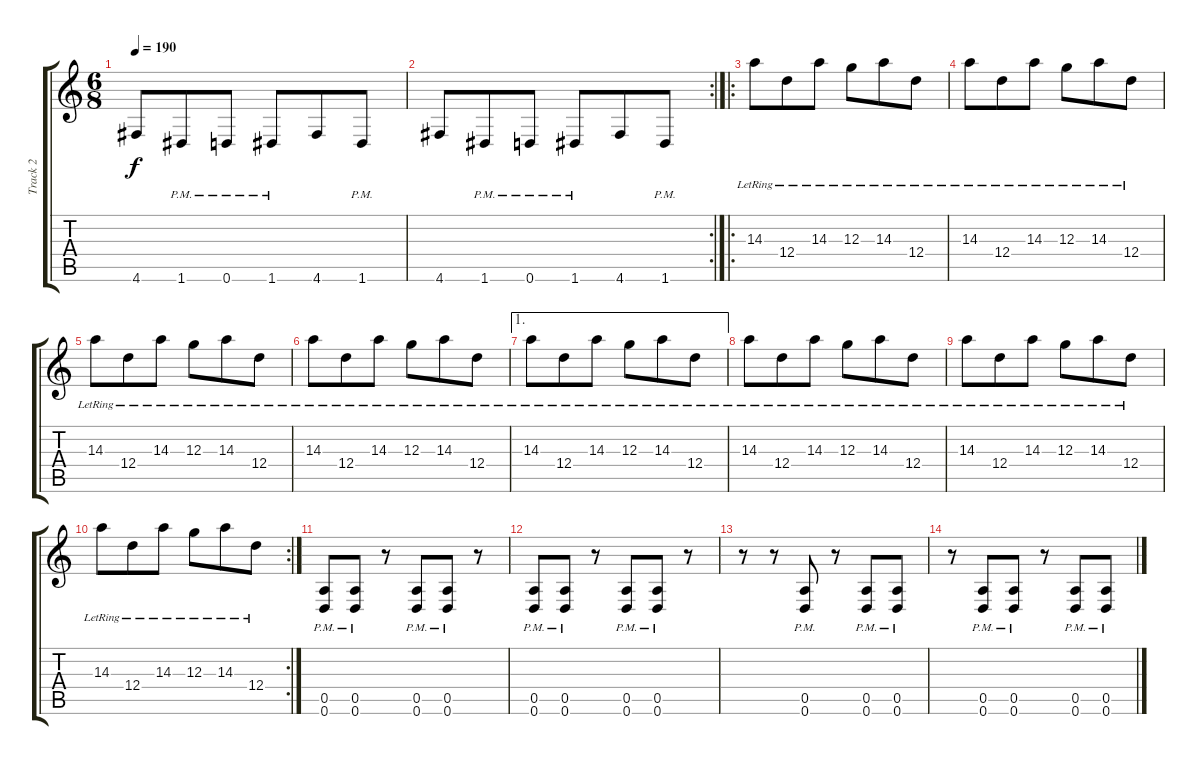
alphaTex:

\track ("Track 2" "Track 2") {instrument distortionguitar}
\staff {score tabs}
\tuning (E4 B3 G3 D3 A2 D2) {hide}
\ts (6 8)
\tempo 190
\clef g2
\ks c
4.6.8{dy f} 1.6{pm}.8 0.6{pm}.8 1.6{pm}.8 4.6.8 1.6{pm}.8 |
\rc 2
4.6.8 1.6{pm}.8 0.6{pm}.8 1.6{pm}.8 4.6.8 1.6{pm}.8 |
\ro
14.3{lr}.8 12.4{lr}.8 14.3{lr}.8 12.3{lr}.8 14.3{lr}.8 12.4{lr}.8 |
14.3{lr}.8 12.4{lr}.8 14.3{lr}.8 12.3{lr}.8 14.3{lr}.8 12.4{lr}.8 |
14.3{lr}.8 12.4{lr}.8 14.3{lr}.8 12.3{lr}.8 14.3{lr}.8 12.4{lr}.8 |
14.3{lr}.8 12.4{lr}.8 14.3{lr}.8 12.3{lr}.8 14.3{lr}.8 12.4{lr}.8 |
\ae 1
14.3{lr}.8 12.4{lr}.8 14.3{lr}.8 12.3{lr}.8 14.3{lr}.8 12.4{lr}.8 |
14.3{lr}.8 12.4{lr}.8 14.3{lr}.8 12.3{lr}.8 14.3{lr}.8 12.4{lr}.8 |
14.3{lr}.8 12.4{lr}.8 14.3{lr}.8 12.3{lr}.8 14.3{lr}.8 12.4{lr}.8 |
\rc 2
14.3{lr}.8 12.4{lr}.8 14.3{lr}.8 12.3{lr}.8 14.3{lr}.8 12.4{lr}.8 |
(0.5{pm} 0.6{pm}).8 (0.5{pm} 0.6{pm}).8 r.8 (0.5{pm} 0.6{pm}).8 (0.5{pm} 0.6{pm}).8 r.8 |
(0.5{pm} 0.6{pm}).8 (0.5{pm} 0.6{pm}).8 r.8 (0.5{pm} 0.6{pm}).8 (0.5{pm} 0.6{pm}).8 r.8 |
r.8 r.8 (0.5{pm} 0.6{pm}).8 r.8 (0.5{pm} 0.6{pm}).8 (0.5{pm} 0.6{pm}).8 |
r.8 (0.5{pm} 0.6{pm}).8 (0.5{pm} 0.6{pm}).8 r.8 (0.5{pm} 0.6{pm}).8 (0.5{pm} 0.6{pm}).8
